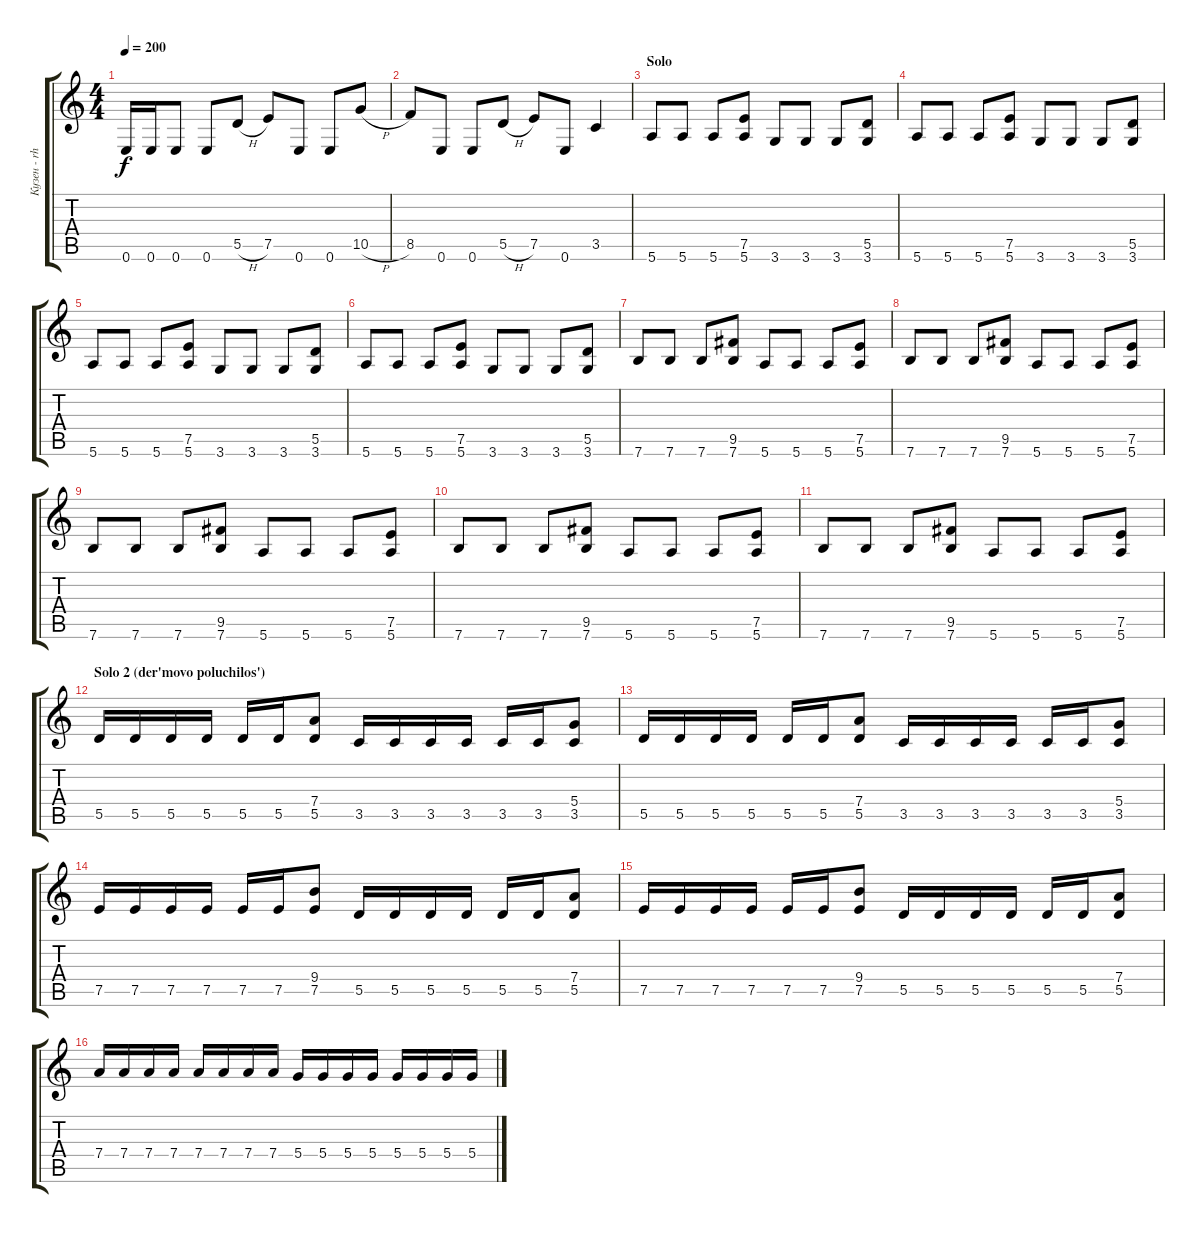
\track ("Кузен - rhytm" "Кузен - rh") {instrument distortionguitar}
\staff {score tabs}
\tuning (E4 B3 G3 D3 A2 E2) {hide}
\ts (4 4)
\tempo 200
\clef g2
\ks c
0.6.16{dy f} 0.6.16 0.6.8 0.6.8 5.5{h}.8 7.5.8 0.6.8 0.6.8 10.5{h}.8 |
8.5.8 0.6.8 0.6.8 5.5{h}.8 7.5.8 0.6.8 3.5.4 |
\section ("" "Solo")
5.6.8 5.6.8 5.6.8 (7.5 5.6).8 3.6.8 3.6.8 3.6.8 (5.5 3.6).8 |
5.6.8 5.6.8 5.6.8 (7.5 5.6).8 3.6.8 3.6.8 3.6.8 (5.5 3.6).8 |
5.6.8 5.6.8 5.6.8 (7.5 5.6).8 3.6.8 3.6.8 3.6.8 (5.5 3.6).8 |
5.6.8 5.6.8 5.6.8 (7.5 5.6).8 3.6.8 3.6.8 3.6.8 (5.5 3.6).8 |
7.6.8 7.6.8 7.6.8 (9.5 7.6).8 5.6.8 5.6.8 5.6.8 (7.5 5.6).8 |
7.6.8 7.6.8 7.6.8 (9.5 7.6).8 5.6.8 5.6.8 5.6.8 (7.5 5.6).8 |
7.6.8 7.6.8 7.6.8 (9.5 7.6).8 5.6.8 5.6.8 5.6.8 (7.5 5.6).8 |
7.6.8 7.6.8 7.6.8 (9.5 7.6).8 5.6.8 5.6.8 5.6.8 (7.5 5.6).8 |
7.6.8 7.6.8 7.6.8 (9.5 7.6).8 5.6.8 5.6.8 5.6.8 (7.5 5.6).8 |
\section ("" "Solo 2 (der'movo poluchilos')")
5.5.16 5.5.16 5.5.16 5.5.16 5.5.16 5.5.16 (7.4 5.5).8 3.5.16 3.5.16 3.5.16 3.5.16 3.5.16 3.5.16 (5.4 3.5).8 |
5.5.16 5.5.16 5.5.16 5.5.16 5.5.16 5.5.16 (7.4 5.5).8 3.5.16 3.5.16 3.5.16 3.5.16 3.5.16 3.5.16 (5.4 3.5).8 |
7.5.16 7.5.16 7.5.16 7.5.16 7.5.16 7.5.16 (9.4 7.5).8 5.5.16 5.5.16 5.5.16 5.5.16 5.5.16 5.5.16 (7.4 5.5).8 |
7.5.16 7.5.16 7.5.16 7.5.16 7.5.16 7.5.16 (9.4 7.5).8 5.5.16 5.5.16 5.5.16 5.5.16 5.5.16 5.5.16 (7.4 5.5).8 |
7.4.16 7.4.16 7.4.16 7.4.16 7.4.16 7.4.16 7.4.16 7.4.16 5.4.16 5.4.16 5.4.16 5.4.16 5.4.16 5.4.16 5.4.16 5.4.16
